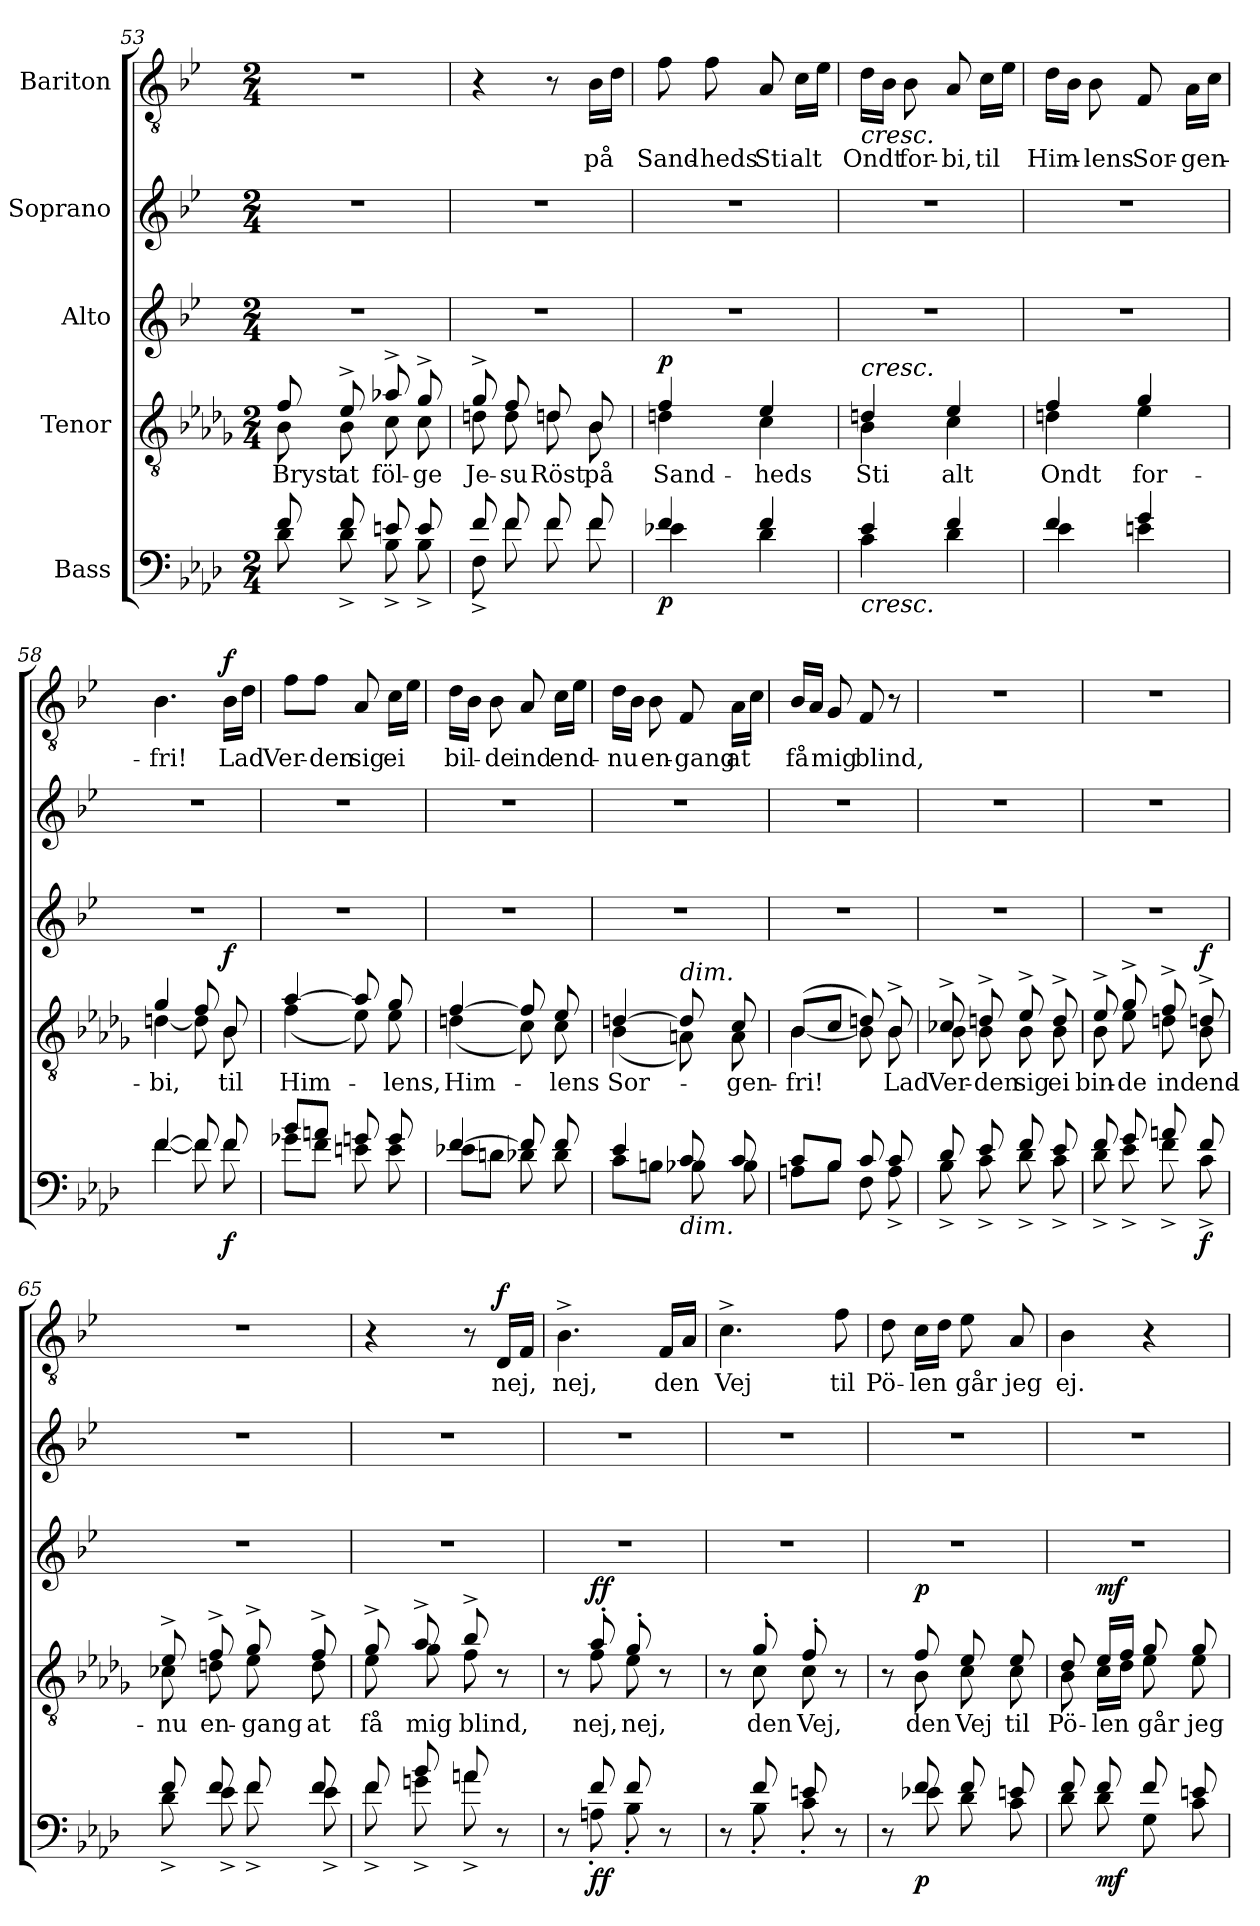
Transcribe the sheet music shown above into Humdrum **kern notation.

**kern	**dynam	**kern	**text	**dynam	**kern	**kern	**kern	**text	**dynam
*part5	*part5	*part4	*part4	*part4	*part3	*part2	*part1	*part1	*part1
*staff5	*staff5	*staff4	*staff4	*staff4	*staff3	*staff2	*staff1	*staff1	*staff1
*I"Bass	*	*I"Tenor	*	*	*I"Alto	*I"Soprano	*I"Bariton	*	*
*clefF4	*	*clefGv2	*	*	*clefG2	*clefG2	*clefGv2	*	*
*ITrd4c7	*	*	*	*	*	*	*	*	*
*k[b-e-a-d-g-]	*	*k[b-e-a-d-g-]	*	*	*k[b-e-]	*k[b-e-]	*k[b-e-]	*	*
*M2/4	*	*M2/4	*	*	*M2/4	*M2/4	*M2/4	*	*
=53	=53	=53	=53	=53	=53	=53	=53	=53	=53
*^	*	*	*	*	*	*	*	*	*
!	!	!	!	!LO:LY:b	!	!	!	!	!	!
*	*	*	*^	*	*	*	*	*	*	*
8B-/	8G-\	.	8f/	8B-\	Bryst	.	2r	2r	2r	.	.
!	!	!	!	!	!LO:LY:b	!	!	!	!	!	!
8B-/	8G-^\	.	8e-^/	8B-\	at	.	.	.	.	.	.
!	!	!	!	!	!LO:LY:b	!	!	!	!	!	!
8An/	8E-^\	.	8a-X^/	8c\	föl-	.	.	.	.	.	.
!	!	!	!	!	!LO:LY:b	!	!	!	!	!	!
8A/	8E-^\	.	8g-^/	8c\	-ge	.	.	.	.	.	.
!!LO:LB:g=z
=54	=54	=54	=54	=54	=54	=54	=54	=54	=54	=54	=54
!	!	!	!	!	!LO:LY:b	!	!	!	!	!	!
8B-/	8BB-^\	.	8g-^/	8dn\	Je-	.	2r	2r	4r	.	.
!	!	!	!	!	!LO:LY:b	!	!	!	!	!	!
8B-/	8B-\	.	8f/	8d\	-su	.	.	.	.	.	.
!	!	!	!	!	!LO:LY:b	!	!	!	!	!	!
8B-/	8B-\	.	8d/	8dn\	Röst	.	.	.	8r	.	.
!	!	!	!	!	!LO:LY:b	!	!	!	!	!LO:LY:b	!
8B-/	8B-\	.	8B-/	8B-\	på	.	.	.	16B-\LL	på	.
.	.	.	.	.	.	.	.	.	16d\JJ	.	.
=55	=55	=55	=55	=55	=55	=55	=55	=55	=55	=55	=55
!	!	!LO:DY:b	!	!	!LO:LY:b	!LO:DY:a	!	!	!	!LO:LY:b	!
4B-/	4A-X\	p	4f/	4dn\	Sand-	p	2r	2r	8f\	Sand-	.
!	!	!	!	!	!	!	!	!	!	!LO:LY:b	!
.	.	.	.	.	.	.	.	.	8f\	-heds	.
!	!	!	!	!	!LO:LY:b	!	!	!	!	!LO:LY:b	!
4B-/	4G-\	.	4e-/	4c\	-heds	.	.	.	8A/	Sti	.
!	!	!	!	!	!	!	!	!	!	!LO:LY:b	!
.	.	.	.	.	.	.	.	.	16c\LL	alt	.
.	.	.	.	.	.	.	.	.	16e-\JJ	.	.
=56	=56	=56	=56	=56	=56	=56	=56	=56	=56	=56	=56
!	!	!	!	!	!	!	!	!	!LO:TX:b:i:t=cresc.	!	!
!	!	!	!LO:TX:a:i:t=cresc.	!	!	!	!	!	!	!	!
!LO:TX:b:i:t=cresc.	!	!	!	!	!	!	!	!	!	!	!
!	!	!	!	!	!LO:LY:b	!	!	!	!	!LO:LY:b	!
4A-/	4F\	.	4dn/	4B-\	Sti	.	2r	2r	16d\LL	Ondt	.
.	.	.	.	.	.	.	.	.	16B-\JJ	.	.
!	!	!	!	!	!	!	!	!	!	!LO:LY:b	!
.	.	.	.	.	.	.	.	.	8B-\	for-	.
!	!	!	!	!	!LO:LY:b	!	!	!	!	!LO:LY:b	!
4B-/	4G-\	.	4e-/	4c\	alt	.	.	.	8A/	-bi,	.
!	!	!	!	!	!	!	!	!	!	!LO:LY:b	!
.	.	.	.	.	.	.	.	.	16c\LL	til	.
.	.	.	.	.	.	.	.	.	16e-\JJ	.	.
=57	=57	=57	=57	=57	=57	=57	=57	=57	=57	=57	=57
!	!	!	!	!	!LO:LY:b	!	!	!	!	!LO:LY:b	!
4B-/	4A-\	.	4f/	4dn\	Ondt	.	2r	2r	16d\LL	Him-	.
.	.	.	.	.	.	.	.	.	16B-\JJ	.	.
!	!	!	!	!	!	!	!	!	!	!LO:LY:b	!
.	.	.	.	.	.	.	.	.	8B-\	-lens	.
!	!	!	!	!	!LO:LY:b	!	!	!	!	!LO:LY:b	!
4c/	4An\	.	4g-/	4e-\	for-	.	.	.	8F/	Sor-	.
!	!	!	!	!	!	!	!	!	!	!LO:LY:b	!
.	.	.	.	.	.	.	.	.	16A\LL	-gen-	.
.	.	.	.	.	.	.	.	.	16c\JJ	.	.
=58	=58	=58	=58	=58	=58	=58	=58	=58	=58	=58	=58
!	!	!	!	!	!LO:LY:b	!	!	!	!	!LO:LY:b	!
[4B-/	[4B-\	.	4g-/	[4dn\	-bi,	.	2r	2r	4.B-\	-fri!	.
8B-/]	8B-\]	.	8f/	8d\]	.	.	.	.	.	.	.
!	!	!LO:DY:b	!	!	!LO:LY:b	!LO:DY:a	!	!	!	!LO:LY:b	!LO:DY:a
8B-/	8B-\	f	8B-/	8B-\	til	f	.	.	16B-\LL	Lad	f
.	.	.	.	.	.	.	.	.	16d\JJ	.	.
!!LO:PB:g=z
=59	=59	=59	=59	=59	=59	=59	=59	=59	=59	=59	=59
!	!	!	!	!	!LO:LY:b	!	!	!	!	!LO:LY:b	!
8e-/L	8c-X\L	.	[4a-/	(<4f\	Him-	.	2r	2r	8f\L	Ver-	.
!	!	!	!	!	!	!	!	!	!	!LO:LY:b	!
8dn/J	8B-\J	.	.	.	.	.	.	.	8f\J	-den	.
!	!	!	!	!	!	!	!	!	!	!LO:LY:b	!
8cn/	8An\	.	8a-/]	8e-\)	.	.	.	.	8A/	sig	.
!	!	!	!	!	!LO:LY:b	!	!	!	!	!LO:LY:b	!
8c/	8A\	.	8g-/	8e-\	-lens,	.	.	.	16c\LL	ei	.
.	.	.	.	.	.	.	.	.	16e-\JJ	.	.
=60	=60	=60	=60	=60	=60	=60	=60	=60	=60	=60	=60
!	!	!	!	!	!LO:LY:b	!	!	!	!	!LO:LY:b	!
[4B-/	8A-X\L	.	[4f/	(<4dn\	Him-	.	2r	2r	16d\LL	bil-	.
.	.	.	.	.	.	.	.	.	16B-\JJ	.	.
!	!	!	!	!	!	!	!	!	!	!LO:LY:b	!
.	8Gn\J	.	.	.	.	.	.	.	8B-\	-de	.
!	!	!	!	!	!	!	!	!	!	!LO:LY:b	!
8B-/]	8G-X\	.	8f/]	8c\)	.	.	.	.	8A/	ind	.
!	!	!	!	!	!LO:LY:b	!	!	!	!	!LO:LY:b	!
8B-/	8G-\	.	8e-/	8c\	-lens	.	.	.	16c\LL	end-	.
.	.	.	.	.	.	.	.	.	16e-\JJ	.	.
=61	=61	=61	=61	=61	=61	=61	=61	=61	=61	=61	=61
!	!	!	!	!	!LO:LY:b	!	!	!	!	!LO:LY:b	!
4A-/	8F\L	.	[4dn/	(<4B-\	Sor-	.	2r	2r	16d\LL	-nu	.
.	.	.	.	.	.	.	.	.	16B-\JJ	.	.
!	!	!	!	!	!	!	!	!	!	!LO:LY:b	!
.	8En\J	.	.	.	.	.	.	.	8B-\	en-	.
!	!	!	!LO:TX:a:i:t=dim.	!	!	!	!	!	!	!	!
!LO:TX:b:i:t=dim.	!	!	!	!	!	!	!	!	!	!	!
!	!	!	!	!	!	!	!	!	!	!LO:LY:b	!
8F/	8E-X\	.	8d/]	8An\)	.	.	.	.	8F/	-gang	.
!	!	!	!	!	!LO:LY:b	!	!	!	!	!LO:LY:b	!
8F/	8E-\	.	8c/	8A\	-gen-	.	.	.	16A\LL	at	.
.	.	.	.	.	.	.	.	.	16c\JJ	.	.
=62	=62	=62	=62	=62	=62	=62	=62	=62	=62	=62	=62
!	!	!	!	!	!LO:LY:b	!	!	!	!	!LO:LY:b	!
8F/L	8Dn\L	.	(>8B-/L	[4B-\	-fri!	.	2r	2r	16B-/LL	få	.
.	.	.	.	.	.	.	.	.	16A/JJ	.	.
!	!	!	!	!	!	!	!	!	!	!LO:LY:b	!
8E-/J	8E-\J	.	8c/J	.	.	.	.	.	8G/	mig	.
!	!	!	!	!	!	!	!	!	!	!LO:LY:b	!
8F/	8BB-\	.	8dn/)	8B-\]	.	.	.	.	8F/	blind,	.
!	!	!	!	!	!LO:LY:b	!	!	!	!	!	!
8F/	8D^\	.	8B-^/	8B-\	Lad	.	.	.	8r	.	.
=63	=63	=63	=63	=63	=63	=63	=63	=63	=63	=63	=63
!	!	!	!	!	!LO:LY:b	!	!	!	!	!	!
8G-/	8E-^\	.	8c-X^/	8B-\	Ver-	.	2r	2r	2r	.	.
!	!	!	!	!	!LO:LY:b	!	!	!	!	!	!
8A-/	8F^\	.	8dn^/	8B-\	-den	.	.	.	.	.	.
!	!	!	!	!	!LO:LY:b	!	!	!	!	!	!
8B-/	8G-^\	.	8e-^/	8B-\	sig	.	.	.	.	.	.
!	!	!	!	!	!LO:LY:b	!	!	!	!	!	!
8A-/	8F^\	.	8d^/	8B-\	ei	.	.	.	.	.	.
=64	=64	=64	=64	=64	=64	=64	=64	=64	=64	=64	=64
!	!	!	!	!	!LO:LY:b	!	!	!	!	!	!
8B-/	8G-^\	.	8e-^/	8B-\	bin-	.	2r	2r	2r	.	.
!	!	!	!	!	!LO:LY:b	!	!	!	!	!	!
8c/	8A-^\	.	8g-^/	8e-\	-de	.	.	.	.	.	.
!	!	!	!	!	!LO:LY:b	!	!	!	!	!	!
8dn/	8B-^\	.	8f^/	8dn\	ind	.	.	.	.	.	.
!	!	!LO:DY:b	!	!	!LO:LY:b	!LO:DY:a	!	!	!	!	!
8B-/	8F^\	f	8dn^/	8B-\	end-	f	.	.	.	.	.
!!LO:LB:g=z
=65	=65	=65	=65	=65	=65	=65	=65	=65	=65	=65	=65
!	!	!	!	!	!LO:LY:b	!	!	!	!	!	!
8B-/	8G-^\	.	8e-^/	8c-X\	-nu	.	2r	2r	2r	.	.
!	!	!	!	!	!LO:LY:b	!	!	!	!	!	!
8B-/	8A-^\	.	8f^/	8dn\	en-	.	.	.	.	.	.
!	!	!	!	!	!LO:LY:b	!	!	!	!	!	!
8B-/	8B-^\	.	8g-^/	8e-\	-gang	.	.	.	.	.	.
!	!	!	!	!	!LO:LY:b	!	!	!	!	!	!
8B-/	8A-^\	.	8f^/	8d\	at	.	.	.	.	.	.
=66	=66	=66	=66	=66	=66	=66	=66	=66	=66	=66	=66
!	!	!	!	!	!LO:LY:b	!	!	!	!	!	!
8B-/	8B-^\	.	8g-^/	8e-\	få	.	2r	2r	4r	.	.
!	!	!	!	!	!LO:LY:b	!	!	!	!	!	!
8e-/	8cn^\	.	8a-^/	8g-\	mig	.	.	.	.	.	.
!	!	!	!	!	!LO:LY:b	!	!	!	!	!	!
8dn/	8d^\	.	8b-^/	8f\	blind,	.	.	.	8r	.	.
!	!	!	!	!	!	!	!	!	!	!LO:LY:b	!LO:DY:a
8r	8ryy	.	8r	8ryy	.	.	.	.	16D/LL	nej,	f
.	.	.	.	.	.	.	.	.	16F/JJ	.	.
=67	=67	=67	=67	=67	=67	=67	=67	=67	=67	=67	=67
!	!	!	!	!	!	!	!	!	!	!LO:LY:b	!
8r	8ryy	.	8r	8ryy	.	.	2r	2r	4.B-^\	nej,	.
!	!	!LO:DY:b	!	!	!LO:LY:b	!LO:DY:a	!	!	!	!	!
8B-/	8Dn'\	ff	8a-'/	8f\	nej,	ff	.	.	.	.	.
!	!	!	!	!	!LO:LY:b	!	!	!	!	!	!
8B-/	8E-'\	.	8g-'/	8e-\	nej,	.	.	.	.	.	.
!	!	!	!	!	!	!	!	!	!	!LO:LY:b	!
8r	8ryy	.	8r	8ryy	.	.	.	.	16F/LL	den	.
.	.	.	.	.	.	.	.	.	16A/JJ	.	.
=68	=68	=68	=68	=68	=68	=68	=68	=68	=68	=68	=68
!	!	!	!	!	!	!	!	!	!	!LO:LY:b	!
8r	8ryy	.	8r	8ryy	.	.	2r	2r	4.c^\	Vej	.
!	!	!	!	!	!LO:LY:b	!	!	!	!	!	!
8B-/	8E-'\	.	8g-'/	8c\	den	.	.	.	.	.	.
!	!	!	!	!	!LO:LY:b	!	!	!	!	!	!
8An/	8F'\	.	8f'/	8c\	Vej,	.	.	.	.	.	.
!	!	!	!	!	!	!	!	!	!	!LO:LY:b	!
8r	8ryy	.	8r	8ryy	.	.	.	.	8f\	til	.
=69	=69	=69	=69	=69	=69	=69	=69	=69	=69	=69	=69
!	!	!	!	!	!	!	!	!	!	!LO:LY:b	!
8r	8ryy	.	8r	8ryy	.	.	2r	2r	8d\	Pö-	.
!	!	!LO:DY:b	!	!	!LO:LY:b	!LO:DY:a	!	!	!	!LO:LY:b	!
8B-/	8A-X\	p	8f/	8B-\	den	p	.	.	16c\LL	-len	.
.	.	.	.	.	.	.	.	.	16d\JJ	.	.
!	!	!	!	!	!LO:LY:b	!	!	!	!	!LO:LY:b	!
8B-/	8G-\	.	8e-/	8c\	Vej	.	.	.	8e-\	går	.
!	!	!	!	!	!LO:LY:b	!	!	!	!	!LO:LY:b	!
8An/	8F\	.	8e-/	8c\	til	.	.	.	8A/	jeg	.
=70	=70	=70	=70	=70	=70	=70	=70	=70	=70	=70	=70
!	!	!	!	!	!LO:LY:b	!	!	!	!	!LO:LY:b	!
8B-/	8G-\	.	8d-/	8B-\	Pö-	.	2r	2r	4B-\	ej.	.
!	!	!LO:DY:b	!	!	!LO:LY:b	!LO:DY:a	!	!	!	!	!
8B-/	8G-\	mf	16e-/LL	16c\LL	-len	mf	.	.	.	.	.
.	.	.	16f/JJ	16d-\JJ	.	.	.	.	.	.	.
!	!	!	!	!	!LO:LY:b	!	!	!	!	!	!
8B-/	8C\	.	8g-/	8e-\	går	.	.	.	4r	.	.
!	!	!	!	!	!LO:LY:b	!	!	!	!	!	!
8An/	8F\	.	8g-/	8e-\	jeg	.	.	.	.	.	.
*v	*v	*	*	*	*	*	*	*	*	*	*
*	*	*v	*v	*	*	*	*	*	*	*
=	=	=	=	=	=	=	=	=	=
*-	*-	*-	*-	*-	*-	*-	*-	*-	*-
